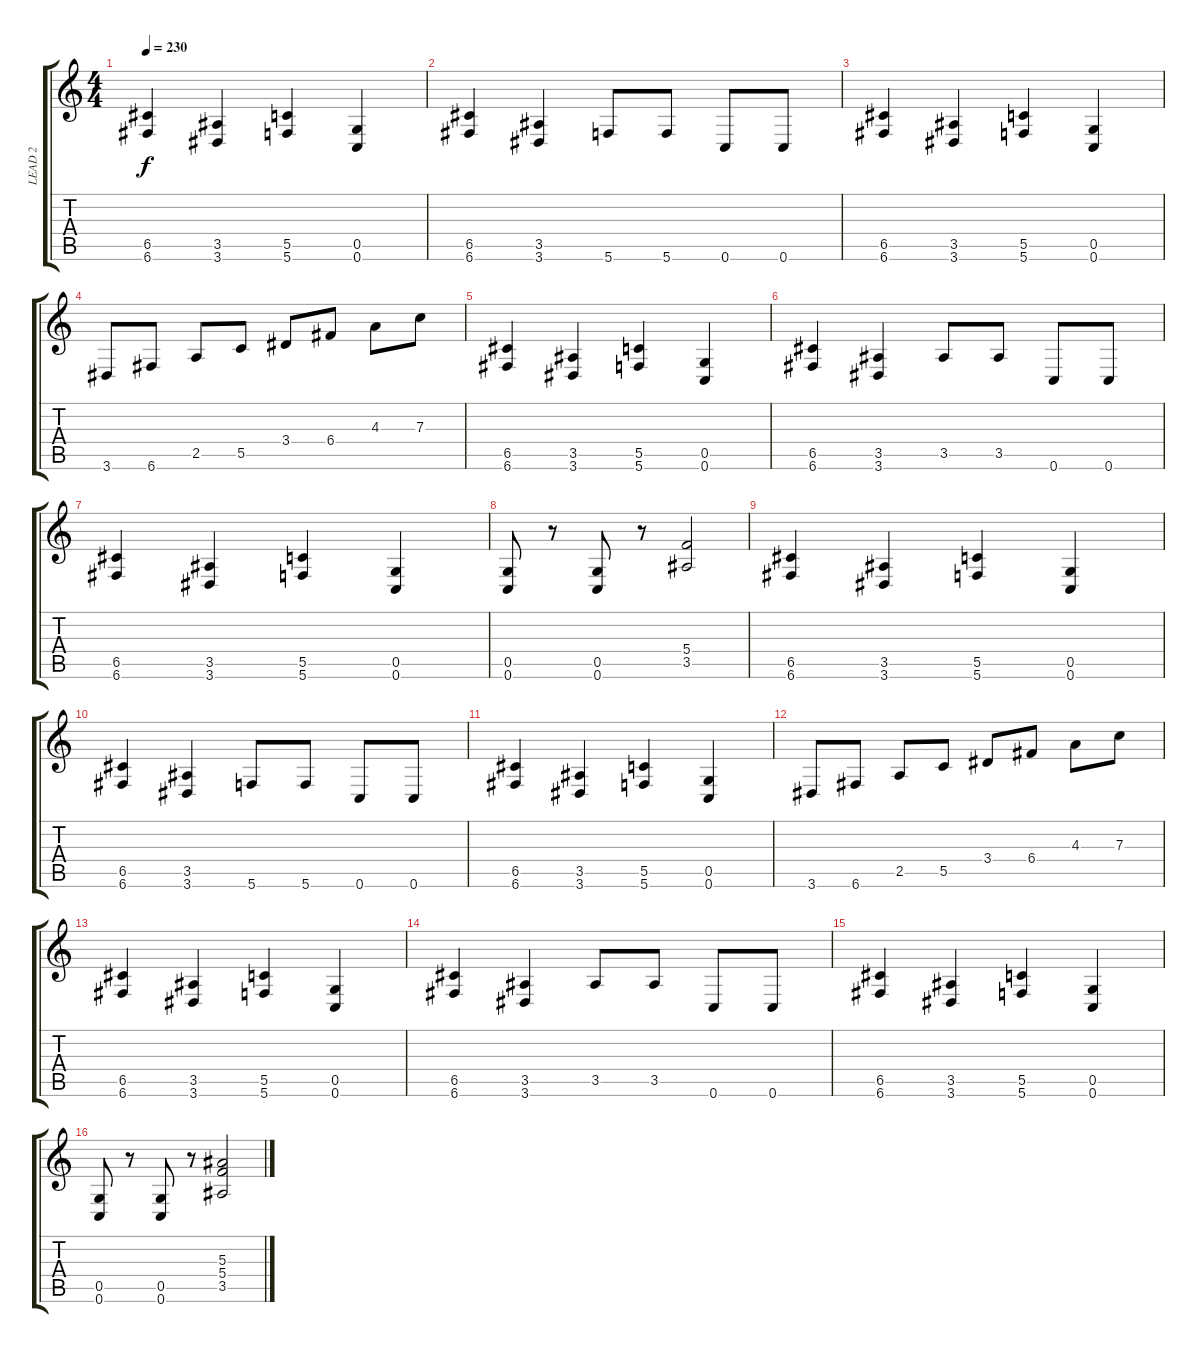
\track ("LEAD 2" "LEAD 2") {instrument distortionguitar}
\staff {score tabs}
\tuning (D4 A3 F3 C3 G2 C2) {hide}
\ts (4 4)
\tempo 230
\clef g2
\ks c
(6.5 6.6).4{dy f} (3.5 3.6).4 (5.5 5.6).4 (0.5 0.6).4 |
(6.5 6.6).4 (3.5 3.6).4 5.6.8 5.6.8 0.6.8 0.6.8 |
(6.5 6.6).4 (3.5 3.6).4 (5.5 5.6).4 (0.5 0.6).4 |
3.6.8 6.6.8 2.5.8 5.5.8 3.4.8 6.4.8 4.3.8 7.3.8 |
(6.5 6.6).4 (3.5 3.6).4 (5.5 5.6).4 (0.5 0.6).4 |
(6.5 6.6).4 (3.5 3.6).4 3.5.8 3.5.8 0.6.8 0.6.8 |
(6.5 6.6).4 (3.5 3.6).4 (5.5 5.6).4 (0.5 0.6).4 |
(0.5 0.6).8 r.8 (0.5 0.6).8 r.8 (5.4 3.5).2 |
(6.5 6.6).4 (3.5 3.6).4 (5.5 5.6).4 (0.5 0.6).4 |
(6.5 6.6).4 (3.5 3.6).4 5.6.8 5.6.8 0.6.8 0.6.8 |
(6.5 6.6).4 (3.5 3.6).4 (5.5 5.6).4 (0.5 0.6).4 |
3.6.8 6.6.8 2.5.8 5.5.8 3.4.8 6.4.8 4.3.8 7.3.8 |
(6.5 6.6).4 (3.5 3.6).4 (5.5 5.6).4 (0.5 0.6).4 |
(6.5 6.6).4 (3.5 3.6).4 3.5.8 3.5.8 0.6.8 0.6.8 |
(6.5 6.6).4 (3.5 3.6).4 (5.5 5.6).4 (0.5 0.6).4 |
(0.5 0.6).8 r.8 (0.5 0.6).8 r.8 (5.3 5.4 3.5).2
